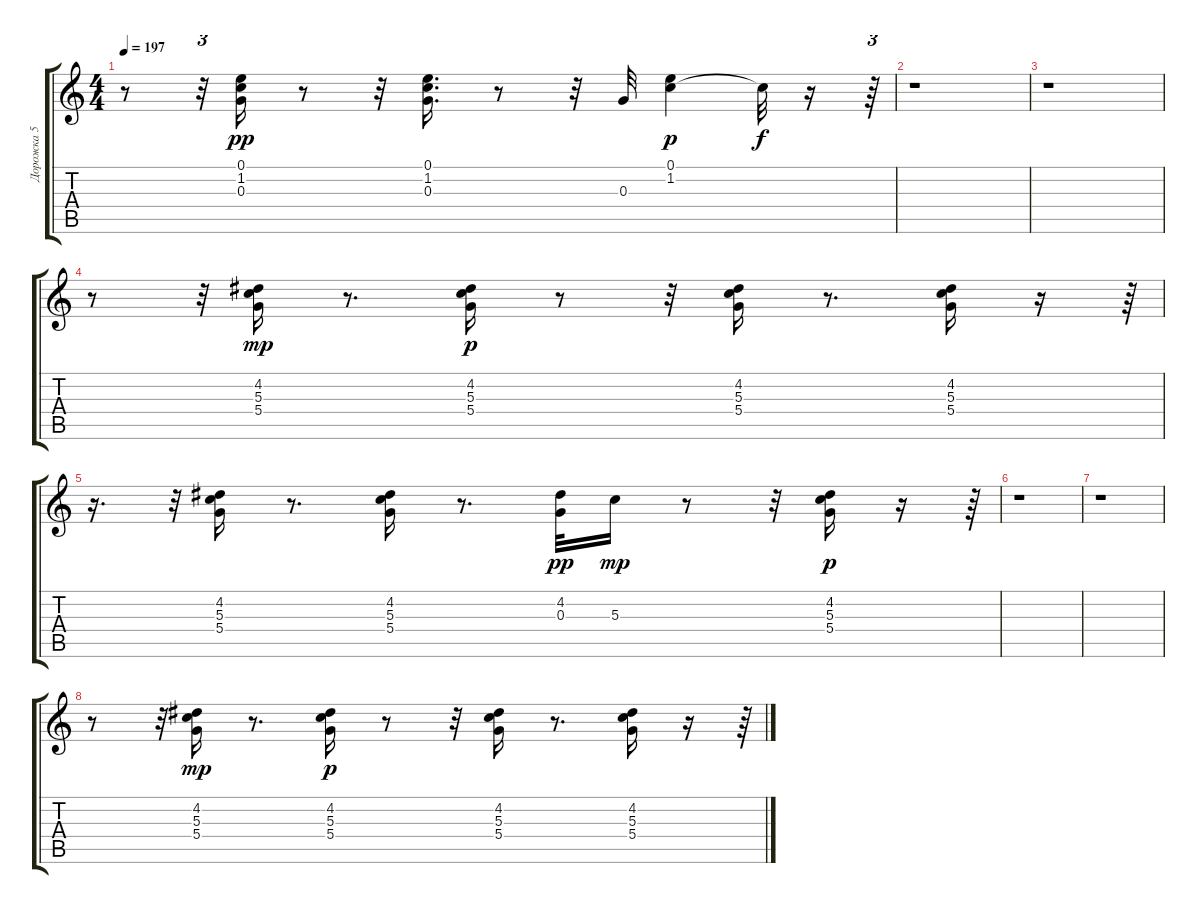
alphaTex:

\track ("Дорожка 5" "Дорожка 5") {instrument electricguitarclean}
\staff {score tabs}
\tuning (E4 B3 G3 D3 A2 E2) {hide}
\ts (4 4)
\tempo 197
\clef g2
\ks c
r.8{dy pp} r.32{tu (3 2)} (0.1 1.2 0.3).16 r.8 r.32 (0.1 1.2 0.3).16{d} r.8 r.32 0.3.32 (0.1 1.2).4{dy p} 1.2{t}.32{dy f} r.16 r.64{tu (3 2)} |
r.1 |
r.1 |
r.8 r.32{tu (3 2)} (4.2 5.3 5.4).16{dy mp} r.8{d} (4.2 5.3 5.4).16{dy p} r.8 r.32 (4.2 5.3 5.4).16 r.8{d} (4.2 5.3 5.4).16 r.16 r.64{tu (3 2)} |
r.16{d} r.32{tu (3 2)} (4.2 5.3 5.4).16 r.8{d} (4.2 5.3 5.4).16 r.8{d} (4.2 0.3).32{dy pp} 5.3.16{dy mp} r.8 r.32 (4.2 5.3 5.4).16{dy p} r.16 r.64{tu (3 2)} |
r.1 |
r.1 |
r.8 r.32{tu (3 2)} (4.2 5.3 5.4).16{dy mp} r.8{d} (4.2 5.3 5.4).16{dy p} r.8 r.32 (4.2 5.3 5.4).16 r.8{d} (4.2 5.3 5.4).16 r.16 r.64{tu (3 2)}
